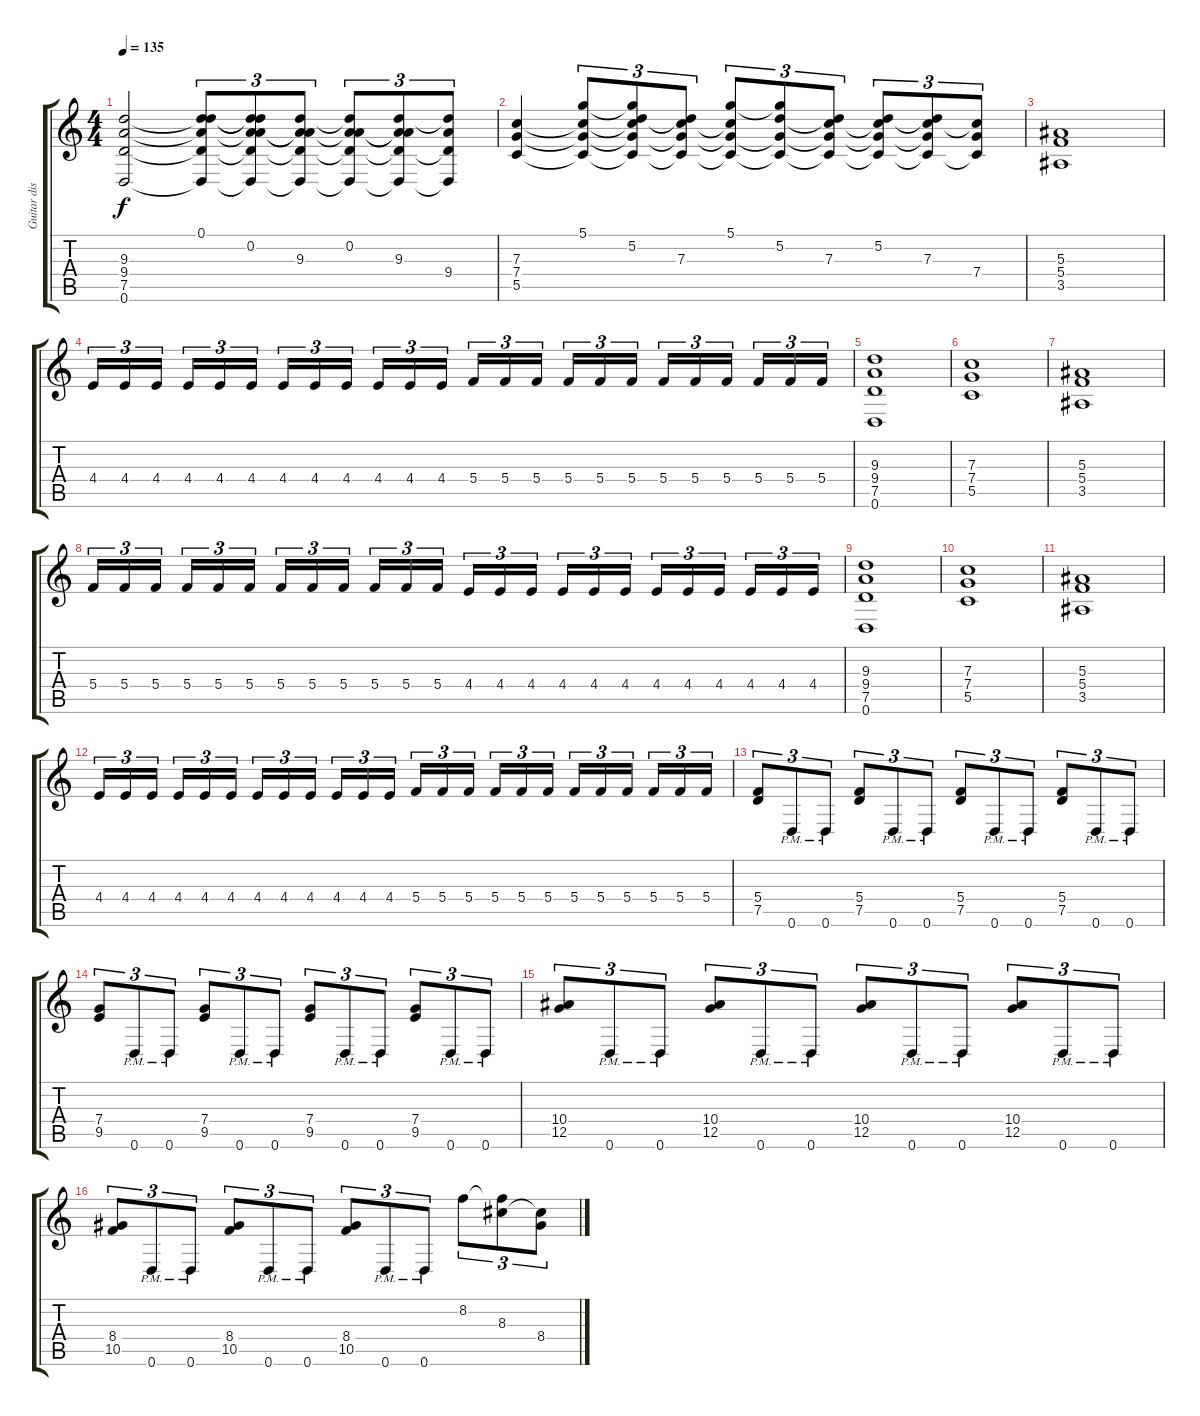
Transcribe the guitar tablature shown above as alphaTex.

\track ("Guitar distortion 1" "Guitar dis") {instrument distortionguitar}
\staff {score tabs}
\tuning (D4 A3 F3 C3 G2 D2) {hide}
\ts (4 4)
\tempo 135
\clef g2
\ks c
(9.3 9.4 7.5 0.6).2{dy f} (0.1 9.3{t} 9.4{t} 7.5{t} 0.6{t}).8{tu (3 2)} (0.1{t} 0.2 9.3{t} 9.4{t} 7.5{t} 0.6{t}).8{tu (3 2)} (0.2{t} 9.3 9.4{t} 7.5{t} 0.6{t}).8{tu (3 2)} (0.2 9.3{t} 9.4{t} 7.5{t} 0.6{t}).8{tu (3 2)} (0.2{t} 9.3 9.4{t} 7.5{t} 0.6{t}).8{tu (3 2)} (9.3{t} 9.4 7.5{t} 0.6{t}).8{tu (3 2)} |
(7.3 7.4 5.5).4 (5.1 7.3{t} 7.4{t} 5.5{t}).8{tu (3 2)} (5.1{t} 5.2 7.3{t} 7.4{t} 5.5{t}).8{tu (3 2)} (5.2{t} 7.3 7.4{t} 5.5{t}).8{tu (3 2)} (5.1 7.3{t} 7.4{t} 5.5{t}).8{tu (3 2)} (5.1{t} 5.2 7.4{t} 5.5{t}).8{tu (3 2)} (5.2{t} 7.3 7.4{t} 5.5{t}).8{tu (3 2)} (5.2 7.3{t} 7.4{t} 5.5{t}).8{tu (3 2)} (5.2{t} 7.3 7.4{t} 5.5{t}).8{tu (3 2)} (7.3{t} 7.4 5.5{t}).8{tu (3 2)} |
(5.3 5.4 3.5).1 |
4.4.16{tu (3 2)} 4.4.16{tu (3 2)} 4.4.16{tu (3 2)} 4.4.16{tu (3 2)} 4.4.16{tu (3 2)} 4.4.16{tu (3 2)} 4.4.16{tu (3 2)} 4.4.16{tu (3 2)} 4.4.16{tu (3 2)} 4.4.16{tu (3 2)} 4.4.16{tu (3 2)} 4.4.16{tu (3 2)} 5.4.16{tu (3 2)} 5.4.16{tu (3 2)} 5.4.16{tu (3 2)} 5.4.16{tu (3 2)} 5.4.16{tu (3 2)} 5.4.16{tu (3 2)} 5.4.16{tu (3 2)} 5.4.16{tu (3 2)} 5.4.16{tu (3 2)} 5.4.16{tu (3 2)} 5.4.16{tu (3 2)} 5.4.16{tu (3 2)} |
(9.3 9.4 7.5 0.6).1 |
(7.3 7.4 5.5).1 |
(5.3 5.4 3.5).1 |
5.4.16{tu (3 2)} 5.4.16{tu (3 2)} 5.4.16{tu (3 2)} 5.4.16{tu (3 2)} 5.4.16{tu (3 2)} 5.4.16{tu (3 2)} 5.4.16{tu (3 2)} 5.4.16{tu (3 2)} 5.4.16{tu (3 2)} 5.4.16{tu (3 2)} 5.4.16{tu (3 2)} 5.4.16{tu (3 2)} 4.4.16{tu (3 2)} 4.4.16{tu (3 2)} 4.4.16{tu (3 2)} 4.4.16{tu (3 2)} 4.4.16{tu (3 2)} 4.4.16{tu (3 2)} 4.4.16{tu (3 2)} 4.4.16{tu (3 2)} 4.4.16{tu (3 2)} 4.4.16{tu (3 2)} 4.4.16{tu (3 2)} 4.4.16{tu (3 2)} |
(9.3 9.4 7.5 0.6).1 |
(7.3 7.4 5.5).1 |
(5.3 5.4 3.5).1 |
4.4.16{tu (3 2)} 4.4.16{tu (3 2)} 4.4.16{tu (3 2)} 4.4.16{tu (3 2)} 4.4.16{tu (3 2)} 4.4.16{tu (3 2)} 4.4.16{tu (3 2)} 4.4.16{tu (3 2)} 4.4.16{tu (3 2)} 4.4.16{tu (3 2)} 4.4.16{tu (3 2)} 4.4.16{tu (3 2)} 5.4.16{tu (3 2)} 5.4.16{tu (3 2)} 5.4.16{tu (3 2)} 5.4.16{tu (3 2)} 5.4.16{tu (3 2)} 5.4.16{tu (3 2)} 5.4.16{tu (3 2)} 5.4.16{tu (3 2)} 5.4.16{tu (3 2)} 5.4.16{tu (3 2)} 5.4.16{tu (3 2)} 5.4.16{tu (3 2)} |
(5.4 7.5).8{tu (3 2)} 0.6{pm}.8{tu (3 2)} 0.6{pm}.8{tu (3 2)} (5.4 7.5).8{tu (3 2)} 0.6{pm}.8{tu (3 2)} 0.6{pm}.8{tu (3 2)} (5.4 7.5).8{tu (3 2)} 0.6{pm}.8{tu (3 2)} 0.6{pm}.8{tu (3 2)} (5.4 7.5).8{tu (3 2)} 0.6{pm}.8{tu (3 2)} 0.6{pm}.8{tu (3 2)} |
(7.4 9.5).8{tu (3 2)} 0.6{pm}.8{tu (3 2)} 0.6{pm}.8{tu (3 2)} (7.4 9.5).8{tu (3 2)} 0.6{pm}.8{tu (3 2)} 0.6{pm}.8{tu (3 2)} (7.4 9.5).8{tu (3 2)} 0.6{pm}.8{tu (3 2)} 0.6{pm}.8{tu (3 2)} (7.4 9.5).8{tu (3 2)} 0.6{pm}.8{tu (3 2)} 0.6{pm}.8{tu (3 2)} |
(10.4 12.5).8{tu (3 2)} 0.6{pm}.8{tu (3 2)} 0.6{pm}.8{tu (3 2)} (10.4 12.5).8{tu (3 2)} 0.6{pm}.8{tu (3 2)} 0.6{pm}.8{tu (3 2)} (10.4 12.5).8{tu (3 2)} 0.6{pm}.8{tu (3 2)} 0.6{pm}.8{tu (3 2)} (10.4 12.5).8{tu (3 2)} 0.6{pm}.8{tu (3 2)} 0.6{pm}.8{tu (3 2)} |
(8.4 10.5).8{tu (3 2)} 0.6{pm}.8{tu (3 2)} 0.6{pm}.8{tu (3 2)} (8.4 10.5).8{tu (3 2)} 0.6{pm}.8{tu (3 2)} 0.6{pm}.8{tu (3 2)} (8.4 10.5).8{tu (3 2)} 0.6{pm}.8{tu (3 2)} 0.6{pm}.8{tu (3 2)} 8.2.8{tu (3 2)} (8.2{t} 8.3).8{tu (3 2)} (8.3{t} 8.4).8{tu (3 2)}
